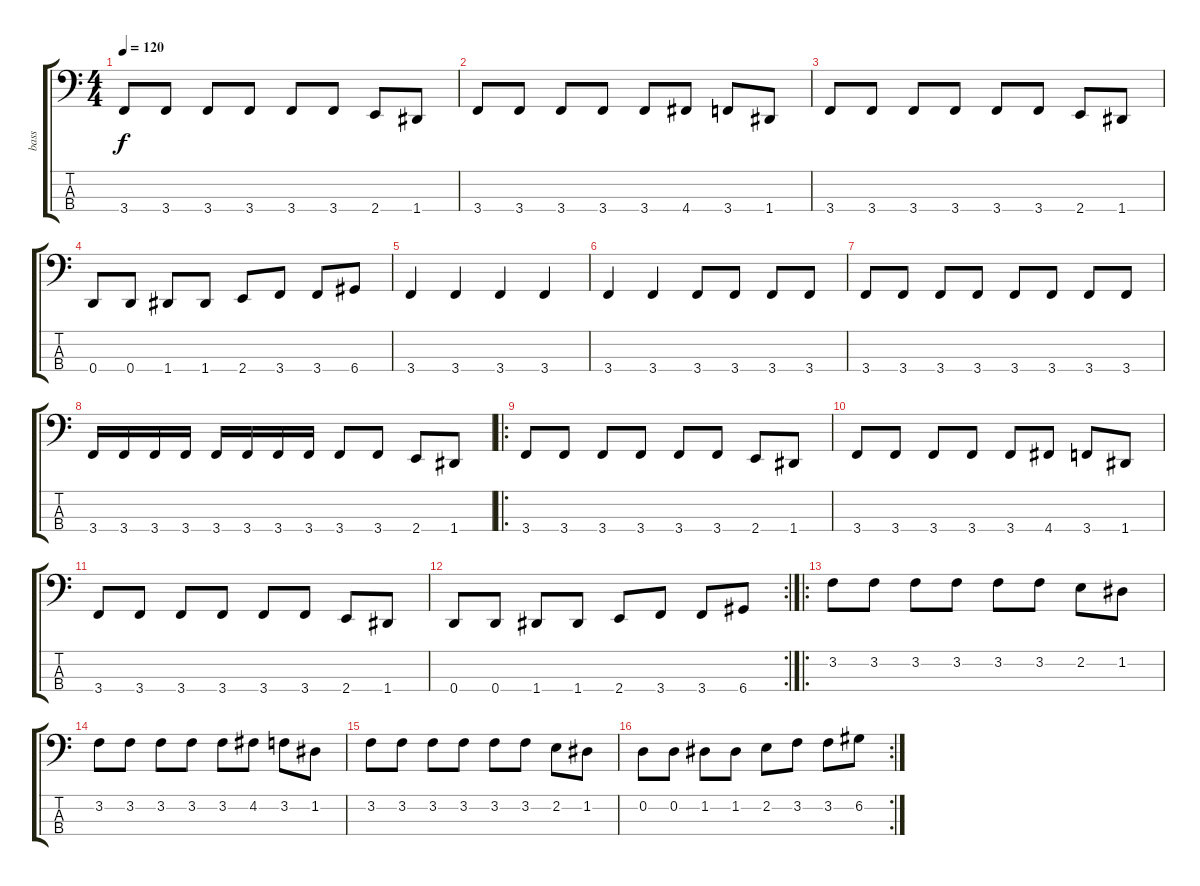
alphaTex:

\track ("bass" "bass") {instrument electricbasspick}
\staff {score tabs}
\tuning (G2 D2 A1 D1) {hide}
\ts (4 4)
\tempo 120
\clef f4
\ks c
3.4.8{dy f} 3.4.8 3.4.8 3.4.8 3.4.8 3.4.8 2.4.8 1.4.8 |
3.4.8 3.4.8 3.4.8 3.4.8 3.4.8 4.4.8 3.4.8 1.4.8 |
3.4.8 3.4.8 3.4.8 3.4.8 3.4.8 3.4.8 2.4.8 1.4.8 |
0.4.8 0.4.8 1.4.8 1.4.8 2.4.8 3.4.8 3.4.8 6.4.8 |
3.4.4 3.4.4 3.4.4 3.4.4 |
3.4.4 3.4.4 3.4.8 3.4.8 3.4.8 3.4.8 |
3.4.8 3.4.8 3.4.8 3.4.8 3.4.8 3.4.8 3.4.8 3.4.8 |
3.4.16 3.4.16 3.4.16 3.4.16 3.4.16 3.4.16 3.4.16 3.4.16 3.4.8 3.4.8 2.4.8 1.4.8 |
\ro
3.4.8 3.4.8 3.4.8 3.4.8 3.4.8 3.4.8 2.4.8 1.4.8 |
3.4.8 3.4.8 3.4.8 3.4.8 3.4.8 4.4.8 3.4.8 1.4.8 |
3.4.8 3.4.8 3.4.8 3.4.8 3.4.8 3.4.8 2.4.8 1.4.8 |
\rc 2
0.4.8 0.4.8 1.4.8 1.4.8 2.4.8 3.4.8 3.4.8 6.4.8 |
\ro
3.2.8 3.2.8 3.2.8 3.2.8 3.2.8 3.2.8 2.2.8 1.2.8 |
3.2.8 3.2.8 3.2.8 3.2.8 3.2.8 4.2.8 3.2.8 1.2.8 |
3.2.8 3.2.8 3.2.8 3.2.8 3.2.8 3.2.8 2.2.8 1.2.8 |
\rc 2
0.2.8 0.2.8 1.2.8 1.2.8 2.2.8 3.2.8 3.2.8 6.2.8
